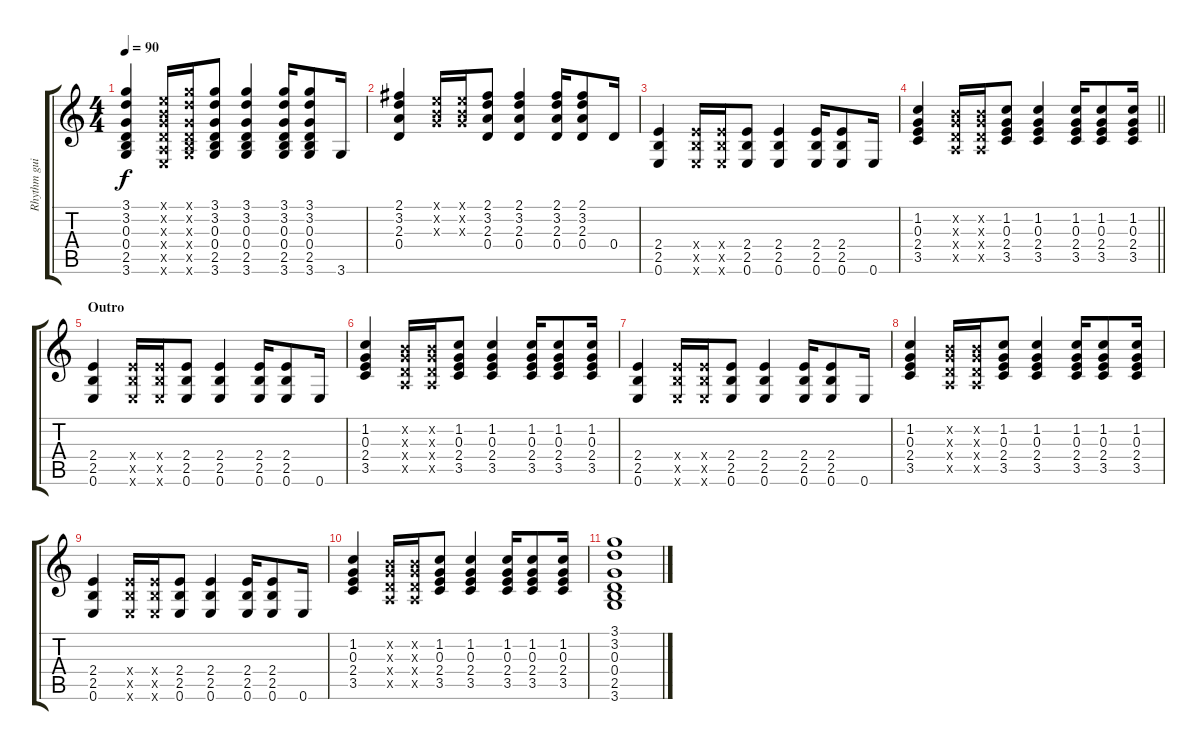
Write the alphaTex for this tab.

\track ("Rhythm guitar" "Rhythm gui") {instrument distortionguitar}
\staff {score tabs}
\tuning (E4 B3 G3 D3 A2 E2) {hide}
\ts (4 4)
\tempo 90
\clef g2
\ks c
(3.1 3.2 0.3 0.4 2.5 3.6).4{dy f} (0.1{x} 0.2{x} 0.3{x} 0.4{x} 0.5{x} 0.6{x}).16 (3.1{x} 3.2{x} 0.3{x} 0.4{x} 2.5{x} 3.6{x}).16 (3.1 3.2 0.3 0.4 2.5 3.6).8 (3.1 3.2 0.3 0.4 2.5 3.6).4 (3.1 3.2 0.3 0.4 2.5 3.6).16 (3.1 3.2 0.3 0.4 2.5 3.6).8 3.6.16 |
(2.1 3.2 2.3 0.4).4 (0.1{x} 0.2{x} 0.3{x}).16 (0.1{x} 0.2{x} 0.3{x}).16 (2.1 3.2 2.3 0.4).8 (2.1 3.2 2.3 0.4).4 (2.1 3.2 2.3 0.4).16 (2.1 3.2 2.3 0.4).8 0.4.16 |
(2.4 2.5 0.6).4 (2.4{x} 2.5{x} 0.6{x}).16 (2.4{x} 2.5{x} 0.6{x}).16 (2.4 2.5 0.6).8 (2.4 2.5 0.6).4 (2.4 2.5 0.6).16 (2.4 2.5 0.6).8 0.6.16 |
\barLineRight lightlight
(1.2 0.3 2.4 3.5).4 (0.2{x} 0.3{x} 0.4{x} 0.5{x}).16 (0.2{x} 0.3{x} 0.4{x} 0.5{x}).16 (1.2 0.3 2.4 3.5).8 (1.2 0.3 2.4 3.5).4 (1.2 0.3 2.4 3.5).16 (1.2 0.3 2.4 3.5).8 (1.2 0.3 2.4 3.5).16 |
\section ("" "Outro")
(2.4 2.5 0.6).4 (2.4{x} 2.5{x} 0.6{x}).16 (2.4{x} 2.5{x} 0.6{x}).16 (2.4 2.5 0.6).8 (2.4 2.5 0.6).4 (2.4 2.5 0.6).16 (2.4 2.5 0.6).8 0.6.16 |
(1.2 0.3 2.4 3.5).4 (0.2{x} 0.3{x} 0.4{x} 0.5{x}).16 (0.2{x} 0.3{x} 0.4{x} 0.5{x}).16 (1.2 0.3 2.4 3.5).8 (1.2 0.3 2.4 3.5).4 (1.2 0.3 2.4 3.5).16 (1.2 0.3 2.4 3.5).8 (1.2 0.3 2.4 3.5).16 |
(2.4 2.5 0.6).4 (2.4{x} 2.5{x} 0.6{x}).16 (2.4{x} 2.5{x} 0.6{x}).16 (2.4 2.5 0.6).8 (2.4 2.5 0.6).4 (2.4 2.5 0.6).16 (2.4 2.5 0.6).8 0.6.16 |
(1.2 0.3 2.4 3.5).4 (0.2{x} 0.3{x} 0.4{x} 0.5{x}).16 (0.2{x} 0.3{x} 0.4{x} 0.5{x}).16 (1.2 0.3 2.4 3.5).8 (1.2 0.3 2.4 3.5).4 (1.2 0.3 2.4 3.5).16 (1.2 0.3 2.4 3.5).8 (1.2 0.3 2.4 3.5).16 |
(2.4 2.5 0.6).4 (2.4{x} 2.5{x} 0.6{x}).16 (2.4{x} 2.5{x} 0.6{x}).16 (2.4 2.5 0.6).8 (2.4 2.5 0.6).4 (2.4 2.5 0.6).16 (2.4 2.5 0.6).8 0.6.16 |
(1.2 0.3 2.4 3.5).4 (0.2{x} 0.3{x} 0.4{x} 0.5{x}).16 (0.2{x} 0.3{x} 0.4{x} 0.5{x}).16 (1.2 0.3 2.4 3.5).8 (1.2 0.3 2.4 3.5).4 (1.2 0.3 2.4 3.5).16 (1.2 0.3 2.4 3.5).8 (1.2 0.3 2.4 3.5).16 |
(3.1 3.2 0.3 0.4 2.5 3.6).1
